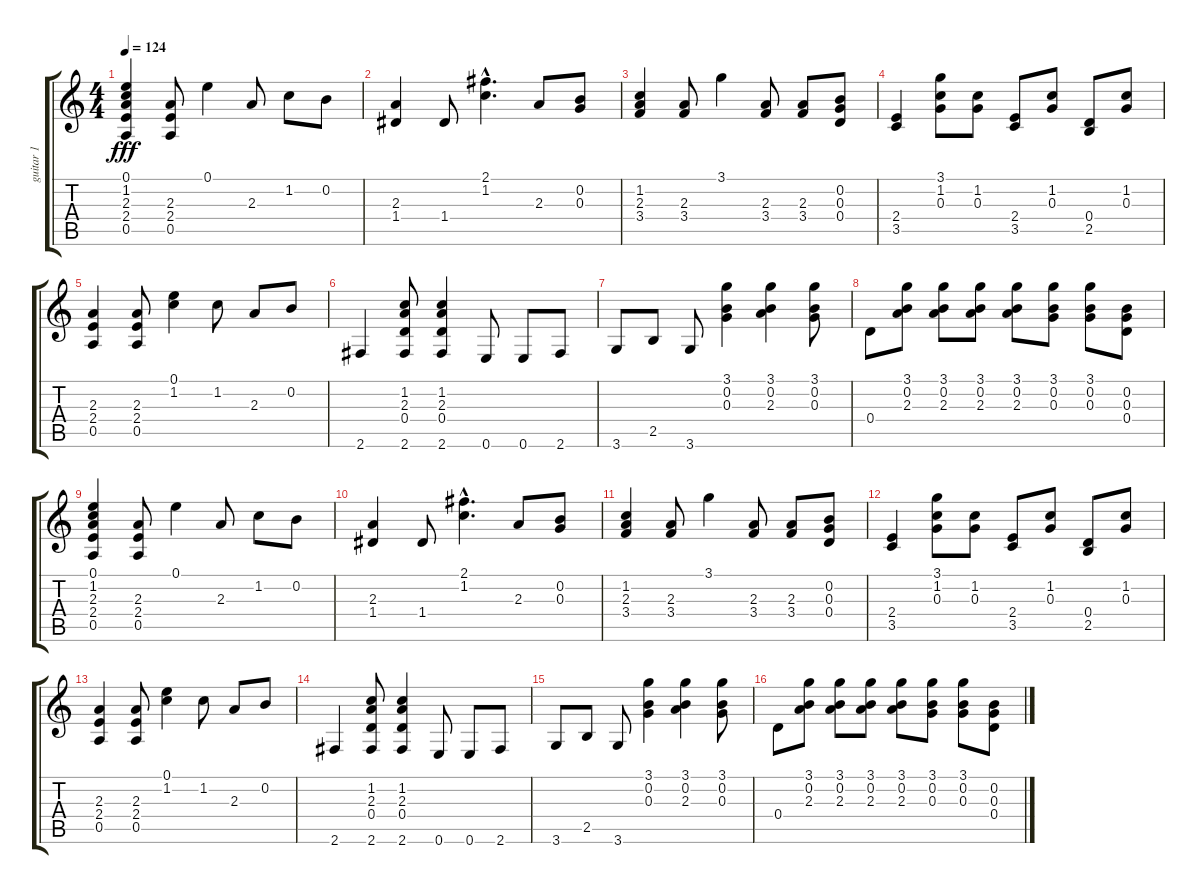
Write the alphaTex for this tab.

\track ("guitar 1" "guitar 1") {instrument distortionguitar}
\staff {score tabs}
\tuning (E4 B3 G3 D3 A2 E2) {hide}
\ts (4 4)
\tempo 124
\clef g2
\ks c
(0.1 1.2 2.3 2.4 0.5).4{dy fff instrument distortionguitar} (2.3 2.4 0.5).8 0.1.4 2.3.8 1.2.8 0.2.8 |
(2.3 1.4).4 1.4.8 (2.1{hac} 1.2{hac}).4{d} 2.3.8 (0.2 0.3).8 |
(1.2 2.3 3.4).4 (2.3 3.4).8 3.1.4 (2.3 3.4).8 (2.3 3.4).8 (0.2 0.3 0.4).8 |
(2.4 3.5).4 (3.1 1.2 0.3).8 (1.2 0.3).8 (2.4 3.5).8 (1.2 0.3).8 (0.4 2.5).8 (1.2 0.3).8 |
(2.3 2.4 0.5).4 (2.3 2.4 0.5).8 (0.1 1.2).4 1.2.8 2.3.8 0.2.8 |
2.6.4 (1.2 2.3 0.4 2.6).8 (1.2 2.3 0.4 2.6).4 0.6.8 0.6.8 2.6.8 |
3.6.8 2.5.8 3.6.8 (3.1 0.2 0.3).4 (3.1 0.2 2.3).4 (3.1 0.2 0.3).8 |
0.4.8 (3.1 0.2 2.3).8 (3.1 0.2 2.3).8 (3.1 0.2 2.3).8 (3.1 0.2 2.3).8 (3.1 0.2 0.3).8 (3.1 0.2 0.3).8 (0.2 0.3 0.4).8 |
(0.1 1.2 2.3 2.4 0.5).4 (2.3 2.4 0.5).8 0.1.4 2.3.8 1.2.8 0.2.8 |
(2.3 1.4).4 1.4.8 (2.1{hac} 1.2{hac}).4{d} 2.3.8 (0.2 0.3).8 |
(1.2 2.3 3.4).4 (2.3 3.4).8 3.1.4 (2.3 3.4).8 (2.3 3.4).8 (0.2 0.3 0.4).8 |
(2.4 3.5).4 (3.1 1.2 0.3).8 (1.2 0.3).8 (2.4 3.5).8 (1.2 0.3).8 (0.4 2.5).8 (1.2 0.3).8 |
(2.3 2.4 0.5).4 (2.3 2.4 0.5).8 (0.1 1.2).4 1.2.8 2.3.8 0.2.8 |
2.6.4 (1.2 2.3 0.4 2.6).8 (1.2 2.3 0.4 2.6).4 0.6.8 0.6.8 2.6.8 |
3.6.8 2.5.8 3.6.8 (3.1 0.2 0.3).4 (3.1 0.2 2.3).4 (3.1 0.2 0.3).8 |
0.4.8 (3.1 0.2 2.3).8 (3.1 0.2 2.3).8 (3.1 0.2 2.3).8 (3.1 0.2 2.3).8 (3.1 0.2 0.3).8 (3.1 0.2 0.3).8 (0.2 0.3 0.4).8
